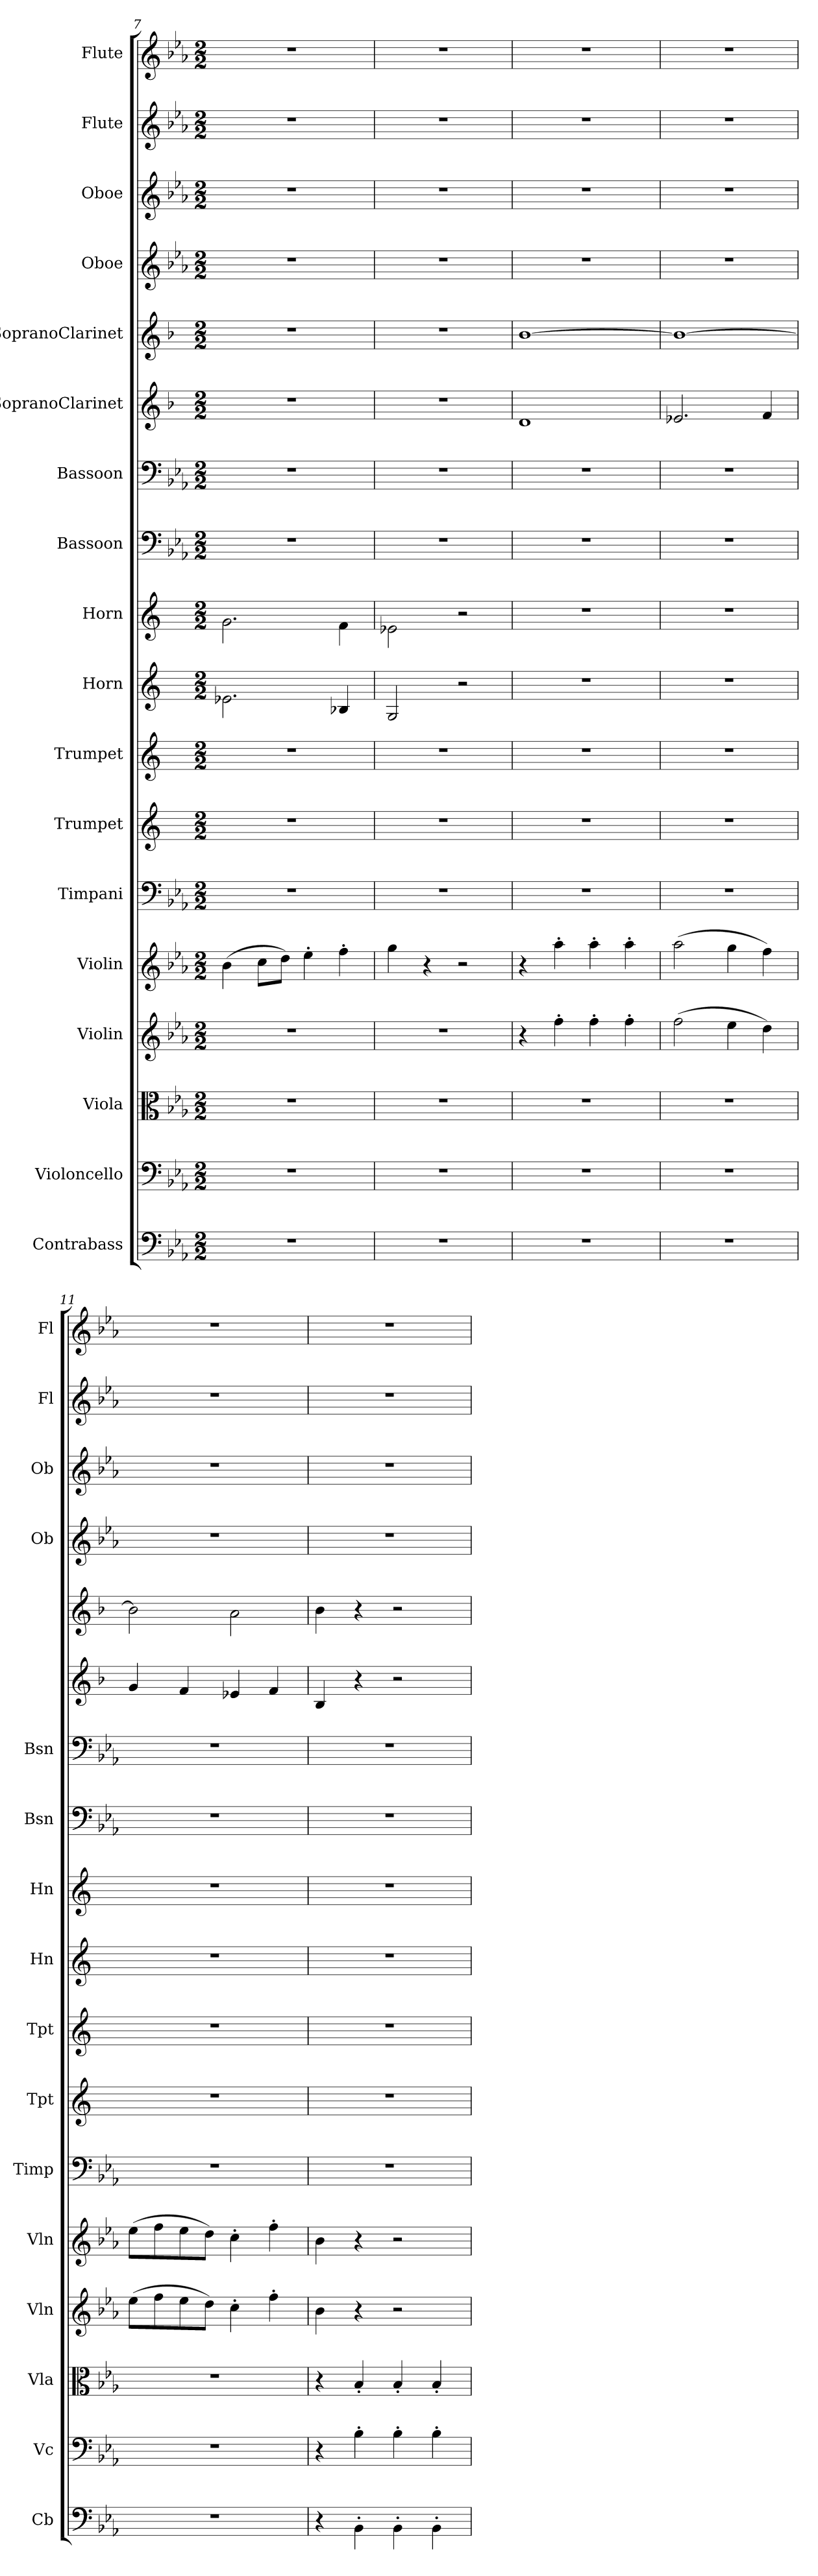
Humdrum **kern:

**kern	**kern	**kern	**kern	**kern	**kern	**kern	**kern	**kern	**kern	**kern	**kern	**kern	**kern	**kern	**kern	**kern	**kern
*part18	*part17	*part16	*part15	*part14	*part13	*part12	*part11	*part10	*part9	*part8	*part7	*part6	*part5	*part4	*part3	*part2	*part1
*staff18	*staff17	*staff16	*staff15	*staff14	*staff13	*staff12	*staff11	*staff10	*staff9	*staff8	*staff7	*staff6	*staff5	*staff4	*staff3	*staff2	*staff1
*I"Contrabass	*I"Violoncello	*I"Viola	*I"Violin	*I"Violin	*I"Timpani	*I"Trumpet	*I"Trumpet	*I"Horn	*I"Horn	*I"Bassoon	*I"Bassoon	*I"SopranoClarinet	*I"SopranoClarinet	*I"Oboe	*I"Oboe	*I"Flute	*I"Flute
*I'Cb	*I'Vc	*I'Vla	*I'Vln	*I'Vln	*I'Timp	*I'Tpt	*I'Tpt	*I'Hn	*I'Hn	*I'Bsn	*I'Bsn	*	*	*I'Ob	*I'Ob	*I'Fl	*I'Fl
*clefF4	*clefF4	*clefC3	*clefG2	*clefG2	*clefF4	*clefG2	*clefG2	*clefG2	*clefG2	*clefF4	*clefF4	*clefG2	*clefG2	*clefG2	*clefG2	*clefG2	*clefG2
*k[b-e-a-]	*k[b-e-a-]	*k[b-e-a-]	*k[b-e-a-]	*k[b-e-a-]	*k[b-e-a-]	*k[]	*k[]	*k[]	*k[]	*k[b-e-a-]	*k[b-e-a-]	*k[b-]	*k[b-]	*k[b-e-a-]	*k[b-e-a-]	*k[b-e-a-]	*k[b-e-a-]
*M2/2	*M2/2	*M2/2	*M2/2	*M2/2	*M2/2	*M2/2	*M2/2	*M2/2	*M2/2	*M2/2	*M2/2	*M2/2	*M2/2	*M2/2	*M2/2	*M2/2	*M2/2
=7	=7	=7	=7	=7	=7	=7	=7	=7	=7	=7	=7	=7	=7	=7	=7	=7	=7
1r	1r	1r	1r	(4b-\	1r	1r	1r	2.e-X\	2.g\	1r	1r	1r	1r	1r	1r	1r	1r
.	.	.	.	8cc\L	.	.	.	.	.	.	.	.	.	.	.	.	.
.	.	.	.	8dd\J)	.	.	.	.	.	.	.	.	.	.	.	.	.
.	.	.	.	4ee-'\	.	.	.	.	.	.	.	.	.	.	.	.	.
.	.	.	.	4ff'\	.	.	.	4B-X/	4f\	.	.	.	.	.	.	.	.
=8	=8	=8	=8	=8	=8	=8	=8	=8	=8	=8	=8	=8	=8	=8	=8	=8	=8
1r	1r	1r	1r	4gg\	1r	1r	1r	2G/	2e-X\	1r	1r	1r	1r	1r	1r	1r	1r
.	.	.	.	4r	.	.	.	.	.	.	.	.	.	.	.	.	.
.	.	.	.	2r	.	.	.	2r	2r	.	.	.	.	.	.	.	.
=9	=9	=9	=9	=9	=9	=9	=9	=9	=9	=9	=9	=9	=9	=9	=9	=9	=9
1r	1r	1r	4r	4r	1r	1r	1r	1r	1r	1r	1r	1d/	[1b-\	1r	1r	1r	1r
.	.	.	4ff'\	4aa-'\	.	.	.	.	.	.	.	.	.	.	.	.	.
.	.	.	4ff'\	4aa-'\	.	.	.	.	.	.	.	.	.	.	.	.	.
.	.	.	4ff'\	4aa-'\	.	.	.	.	.	.	.	.	.	.	.	.	.
=10	=10	=10	=10	=10	=10	=10	=10	=10	=10	=10	=10	=10	=10	=10	=10	=10	=10
1r	1r	1r	(2ff\	(2aa-\	1r	1r	1r	1r	1r	1r	1r	2.e-X/	1b-\_	1r	1r	1r	1r
.	.	.	4ee-\	4gg\	.	.	.	.	.	.	.	.	.	.	.	.	.
.	.	.	4dd\)	4ff\)	.	.	.	.	.	.	.	4f/	.	.	.	.	.
=11	=11	=11	=11	=11	=11	=11	=11	=11	=11	=11	=11	=11	=11	=11	=11	=11	=11
1r	1r	1r	(8ee-\L	(8ee-\L	1r	1r	1r	1r	1r	1r	1r	4g/	2b-\]	1r	1r	1r	1r
.	.	.	8ff\	8ff\	.	.	.	.	.	.	.	.	.	.	.	.	.
.	.	.	8ee-\	8ee-\	.	.	.	.	.	.	.	4f/	.	.	.	.	.
.	.	.	8dd\J)	8dd\J)	.	.	.	.	.	.	.	.	.	.	.	.	.
.	.	.	4cc'\	4cc'\	.	.	.	.	.	.	.	4e-X/	2a\	.	.	.	.
.	.	.	4ff'\	4ff'\	.	.	.	.	.	.	.	4f/	.	.	.	.	.
=12	=12	=12	=12	=12	=12	=12	=12	=12	=12	=12	=12	=12	=12	=12	=12	=12	=12
4r	4r	4r	4b-\	4b-\	1r	1r	1r	1r	1r	1r	1r	4B-/	4b-\	1r	1r	1r	1r
4BB-'\	4B-'\	4B-'/	4r	4r	.	.	.	.	.	.	.	4r	4r	.	.	.	.
4BB-'\	4B-'\	4B-'/	2r	2r	.	.	.	.	.	.	.	2r	2r	.	.	.	.
4BB-'\	4B-'\	4B-'/	.	.	.	.	.	.	.	.	.	.	.	.	.	.	.
=	=	=	=	=	=	=	=	=	=	=	=	=	=	=	=	=	=
*-	*-	*-	*-	*-	*-	*-	*-	*-	*-	*-	*-	*-	*-	*-	*-	*-	*-
